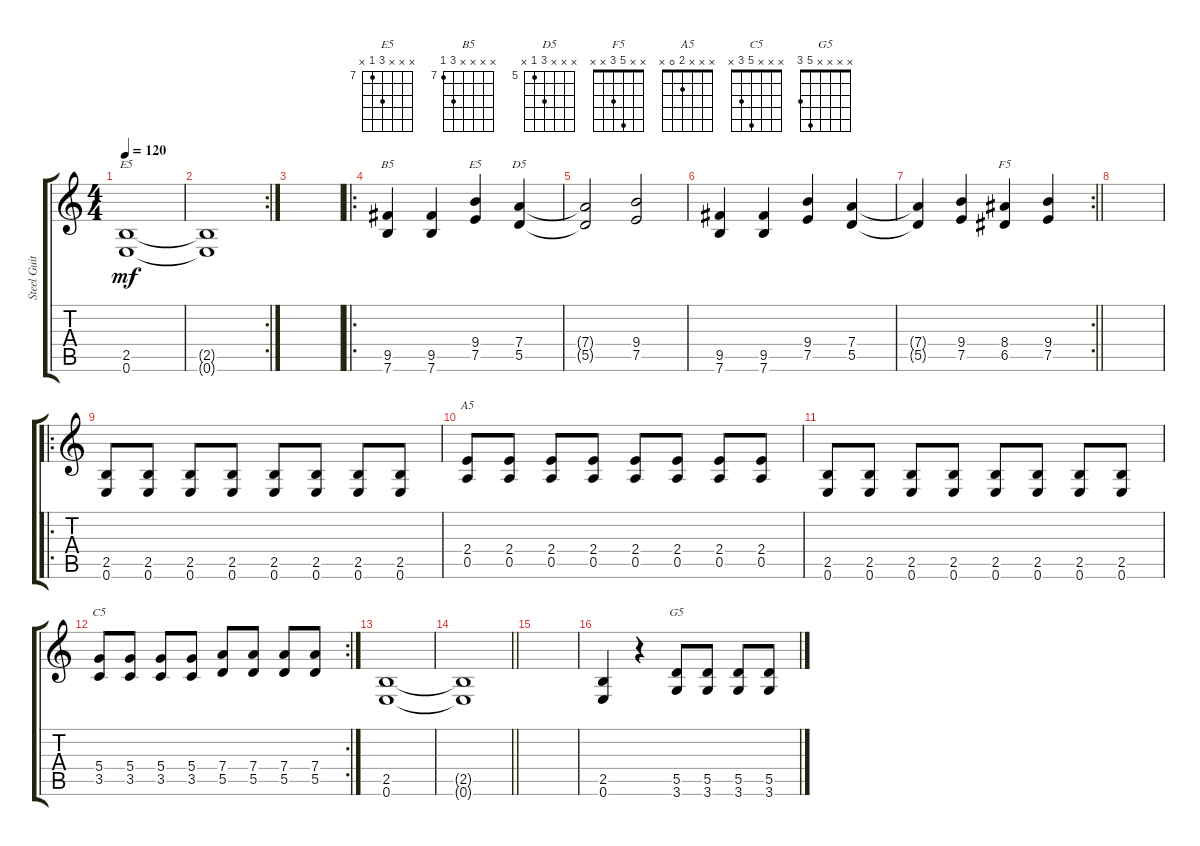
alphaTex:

\track ("Steel Guitar" "Steel Guit") {instrument acousticguitarsteel}
\staff {score tabs}
\tuning (E4 B3 G3 D3 A2 E2) {hide}
\chord ("E5" x x x x 2 0)
\chord ("B5" x x x x 9 7) {firstfret 7}
\chord ("E5" x x x 9 7 x) {firstfret 7}
\chord ("D5" x x x 7 5 x) {firstfret 5}
\chord ("F5" x x 5 3 x x)
\chord ("A5" x x x 2 0 x)
\chord ("C5" x x x 5 3 x)
\chord ("G5" x x x x 5 3)
\ts (4 4)
\tempo 120
\clef g2
\ks c
(2.5 0.6).1{ch "E5" dy mf} |
\rc 2
(2.5{t} 0.6{t}).1 |
|
\ro
(9.5 7.6).4{ch "B5"} (9.5 7.6).4 (9.4 7.5).4{ch "E5"} (7.4 5.5).4{ch "D5"} |
(7.4{t} 5.5{t}).2 (9.4 7.5).2 |
(9.5 7.6).4 (9.5 7.6).4 (9.4 7.5).4 (7.4 5.5).4 |
\rc 2
\barLineRight lightlight
(7.4{t} 5.5{t}).4 (9.4 7.5).4 (8.4 6.5).4{ch "F5"} (9.4 7.5).4 |
\section ("" "")
|
\ro
(2.5 0.6).8 (2.5 0.6).8 (2.5 0.6).8 (2.5 0.6).8 (2.5 0.6).8 (2.5 0.6).8 (2.5 0.6).8 (2.5 0.6).8 |
(2.4 0.5).8{ch "A5"} (2.4 0.5).8 (2.4 0.5).8 (2.4 0.5).8 (2.4 0.5).8 (2.4 0.5).8 (2.4 0.5).8 (2.4 0.5).8 |
(2.5 0.6).8 (2.5 0.6).8 (2.5 0.6).8 (2.5 0.6).8 (2.5 0.6).8 (2.5 0.6).8 (2.5 0.6).8 (2.5 0.6).8 |
\rc 2
(5.4 3.5).8{ch "C5"} (5.4 3.5).8 (5.4 3.5).8 (5.4 3.5).8 (7.4 5.5).8 (7.4 5.5).8 (7.4 5.5).8 (7.4 5.5).8 |
(2.5 0.6).1 |
\barLineRight lightlight
(2.5{t} 0.6{t}).1 |
\section ("" "")
|
(2.5 0.6).4 r.4 (5.5 3.6).8{ch "G5"} (5.5 3.6).8 (5.5 3.6).8 (5.5 3.6).8
